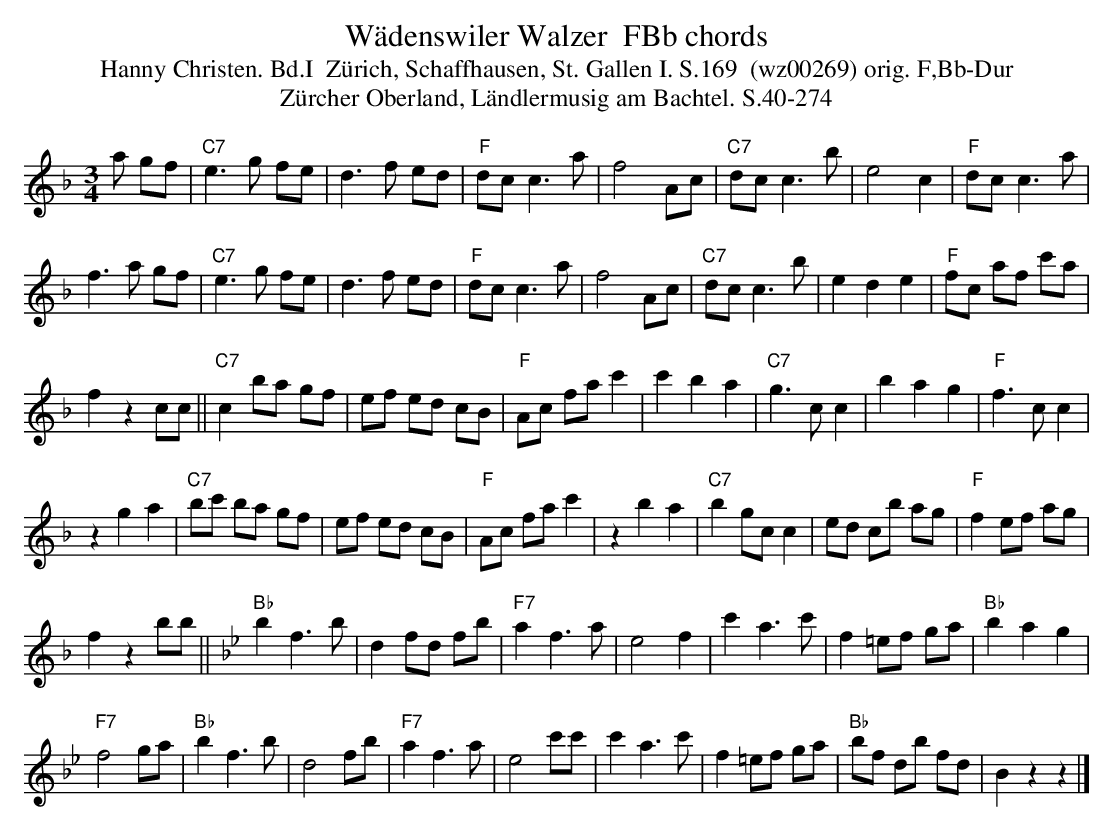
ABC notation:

X:1
T: W\"adenswiler Walzer  FBb chords
T:Hanny Christen. Bd.I  Z\"urich, Schaffhausen, St. Gallen I. S.169  (wz00269) orig. F,Bb-Dur
T: Z\"urcher Oberland, L\"andlermusig am Bachtel. S.40-274
M:3/4
L:1/8
K:F %%MIDI gchordon
a gf | "C7"e3g fe | d3f ed | "F"dcc3a | f4Ac | "C7"dcc3b | e4c2 | "F"dcc3a |
f3a gf | "C7"e3g fe | d3f ed | "F"dcc3a | f4Ac | "C7"dcc3b | e2d2e2 | "F"fc af c'a |
f2z2cc || "C7"c2ba gf | ef ed cB | "F"Ac fa c'2 | c'2b2a2 | "C7"g3cc2 | b2a2g2 | "F"f3cc2 |
z2g2a2 | "C7"bc' ba gf | ef ed cB | "F"Ac fa c'2 | z2b2a2 |  "C7"b2gcc2 | ed cb ag | "F"f2ef ag |
 f2z2bb || [K:Bb]  "Bb"b2f3b | d2fd fb | "F7"a2f3a | e4f2 | c'2a3c' | f2=ef ga | "Bb"b2a2g2 |
"F7"f4ga | "Bb"b2f3b | d4fb | "F7"a2f3a | e4c'c' | c'2a3c' | f2=ef ga | "Bb"bf db fd | B2z2z2 |]
